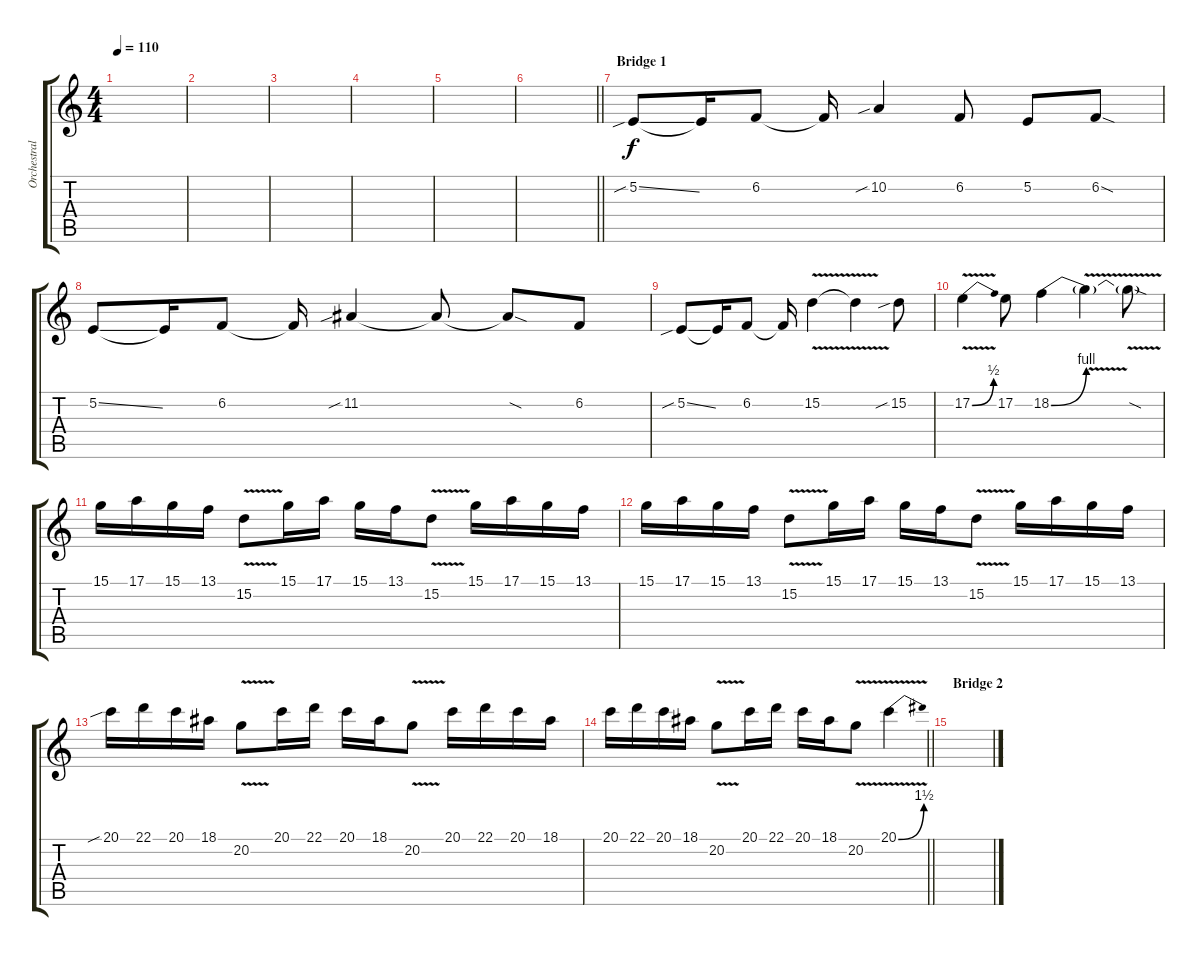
\track ("Orchestral String" "Orchestral") {instrument stringensemble1}
\staff {score tabs}
\tuning (E4 B3 G3 D3 A2 D2) {hide}
\ts (4 4)
\tempo 110
\clef g2
\ks c
|
|
|
|
|
\barLineRight lightlight
|
\section ("" "Bridge 1")
5.2{sib ss}.8 5.2{t}.16 6.2.8 6.2{t}.16 10.2{sib}.4 6.2.8 5.2.8 6.2{sod}.8 |
5.2{ss}.8 5.2{t}.16 6.2.8 6.2{t}.16 11.2{sib}.4 11.2{t}.8 11.2{sod t}.8 6.2.8 |
5.2{sib ss}.8 5.2{t}.16 6.2.8 6.2{t}.16 15.2{v}.4 15.2{t}.4 15.2{sib}.8 |
17.2{be (bend 0 0 60 2) v}.4 17.2.8 18.2{be (bend 0 0 60 4)}.4 18.2{v t}.4 18.2{sod t}.8 |
15.1.16 17.1.16 15.1.16 13.1.16 15.2{v}.8 15.1.16 17.1.16 15.1.16 13.1.16 15.2{v}.8 15.1.16 17.1.16 15.1.16 13.1.16 |
15.1.16 17.1.16 15.1.16 13.1.16 15.2{v}.8 15.1.16 17.1.16 15.1.16 13.1.16 15.2{v}.8 15.1.16 17.1.16 15.1.16 13.1.16 |
20.1{sib}.16 22.1.16 20.1.16 18.1.16 20.2{v}.8 20.1.16 22.1.16 20.1.16 18.1.16 20.2{v}.8 20.1.16 22.1.16 20.1.16 18.1.16 |
\barLineRight lightlight
20.1.16 22.1.16 20.1.16 18.1.16 20.2{v}.8 20.1.16 22.1.16 20.1.16 18.1.16 20.2{v}.8 20.1{be (bend 0 0 60 6) v}.4 |
\section ("" "Bridge 2")
